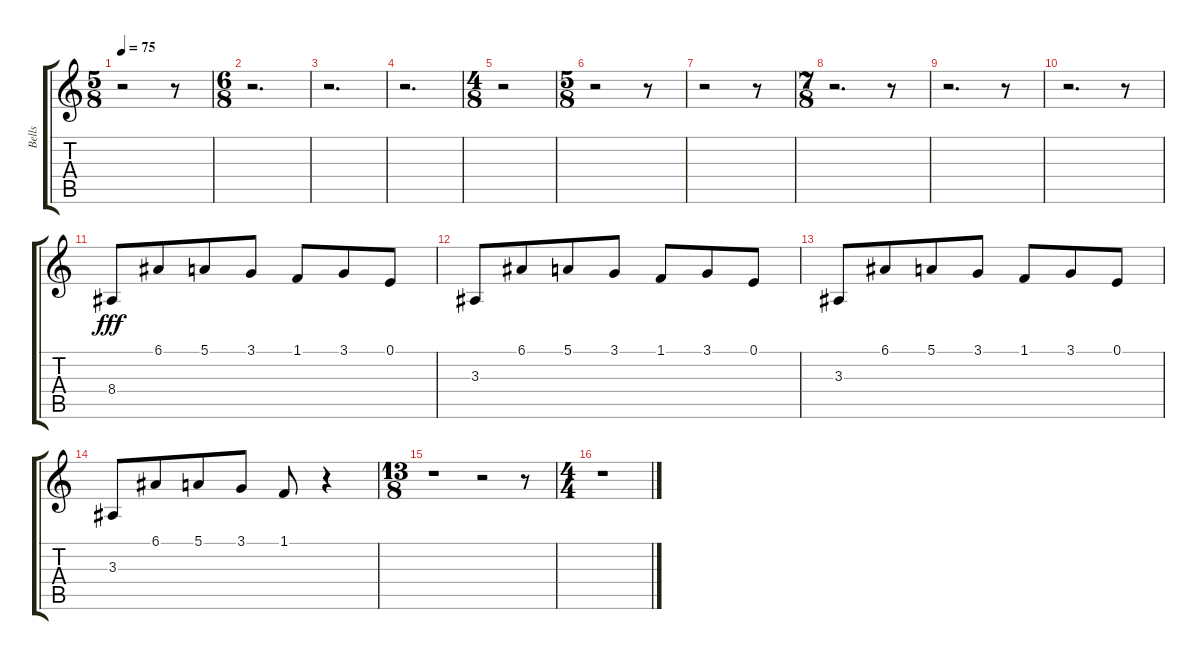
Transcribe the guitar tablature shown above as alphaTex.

\track ("Bells" "Bells") {instrument tubularbells}
\staff {score tabs}
\tuning (E4 B3 G3 D3 A2 E2) {hide}
\ts (5 8)
\tempo 75
\clef g2
\ks c
r.2{dy fff} r.8 |
\ts (6 8)
r.2{d} |
r.2{d} |
r.2{d} |
\ts (4 8)
r.2 |
\ts (5 8)
r.2 r.8 |
r.2 r.8 |
\ts (7 8)
r.2{d} r.8 |
r.2{d} r.8 |
r.2{d} r.8 |
8.4.8 6.1.8 5.1.8 3.1.8 1.1.8 3.1.8 0.1.8 |
3.3.8 6.1.8 5.1.8 3.1.8 1.1.8 3.1.8 0.1.8 |
3.3.8 6.1.8 5.1.8 3.1.8 1.1.8 3.1.8 0.1.8 |
3.3.8 6.1.8 5.1.8 3.1.8 1.1.8 r.4 |
\ts (13 8)
r.1 r.2 r.8 |
\ts (4 4)
r.1
